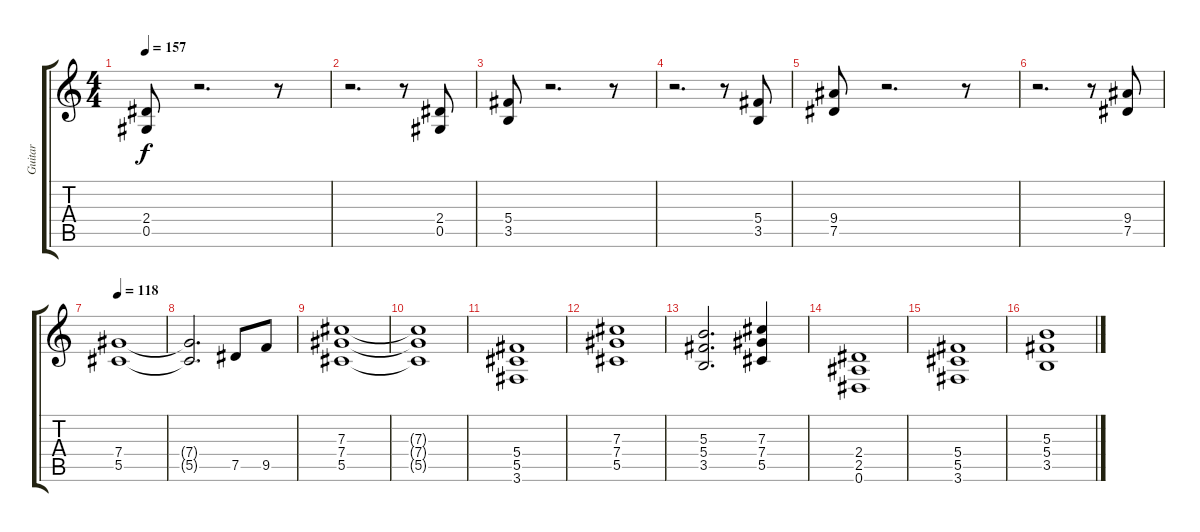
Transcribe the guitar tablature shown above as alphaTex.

\track ("Guitar" "Guitar") {instrument distortionguitar}
\staff {score tabs}
\tuning (Eb4 Bb3 Gb3 Db3 Ab2 Eb2) {hide}
\ts (4 4)
\tempo 157
\clef g2
\ks c
(2.4 0.5).8{dy f} r.2{d} r.8 |
r.2{d} r.8 (2.4 0.5).8 |
(5.4 3.5).8 r.2{d} r.8 |
r.2{d} r.8 (5.4 3.5).8 |
(9.4 7.5).8 r.2{d} r.8 |
r.2{d} r.8 (9.4 7.5).8 |
\tempo 118
(7.4 5.5).1 |
(7.4{t} 5.5{t}).2{d} 7.5.8 9.5.8 |
(7.3 7.4 5.5).1 |
(7.3{t} 7.4{t} 5.5{t}).1 |
(5.4 5.5 3.6).1 |
(7.3 7.4 5.5).1 |
(5.3 5.4 3.5).2{d} (7.3 7.4 5.5).4 |
(2.4 2.5 0.6).1 |
(5.4 5.5 3.6).1 |
(5.3 5.4 3.5).1
